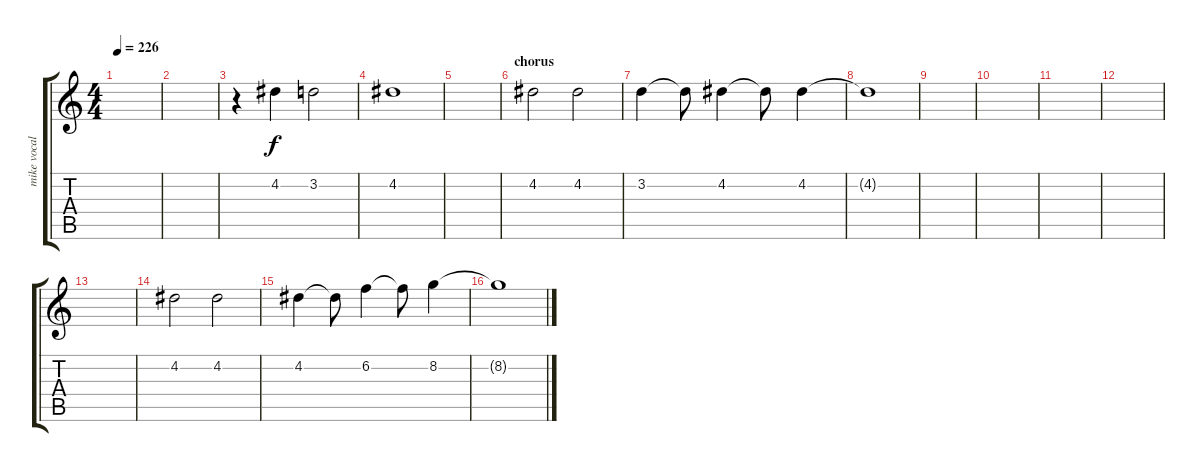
\track ("mike vocals" "mike vocal") {instrument electricguitarjazz}
\staff {score tabs}
\tuning (E4 B3 G3 D3 A2 E2) {hide}
\ts (4 4)
\tempo 226
\clef g2
\ks c
|
|
r.4 4.2.4 3.2.2 |
4.2.1 |
|
\section ("" "chorus")
4.2.2 4.2.2 |
3.2.4 3.2{t}.8 4.2.4 4.2{t}.8 4.2.4 |
4.2{t}.1 |
|
|
|
|
|
4.2.2 4.2.2 |
4.2.4 4.2{t}.8 6.2.4 6.2{t}.8 8.2.4 |
8.2{t}.1
